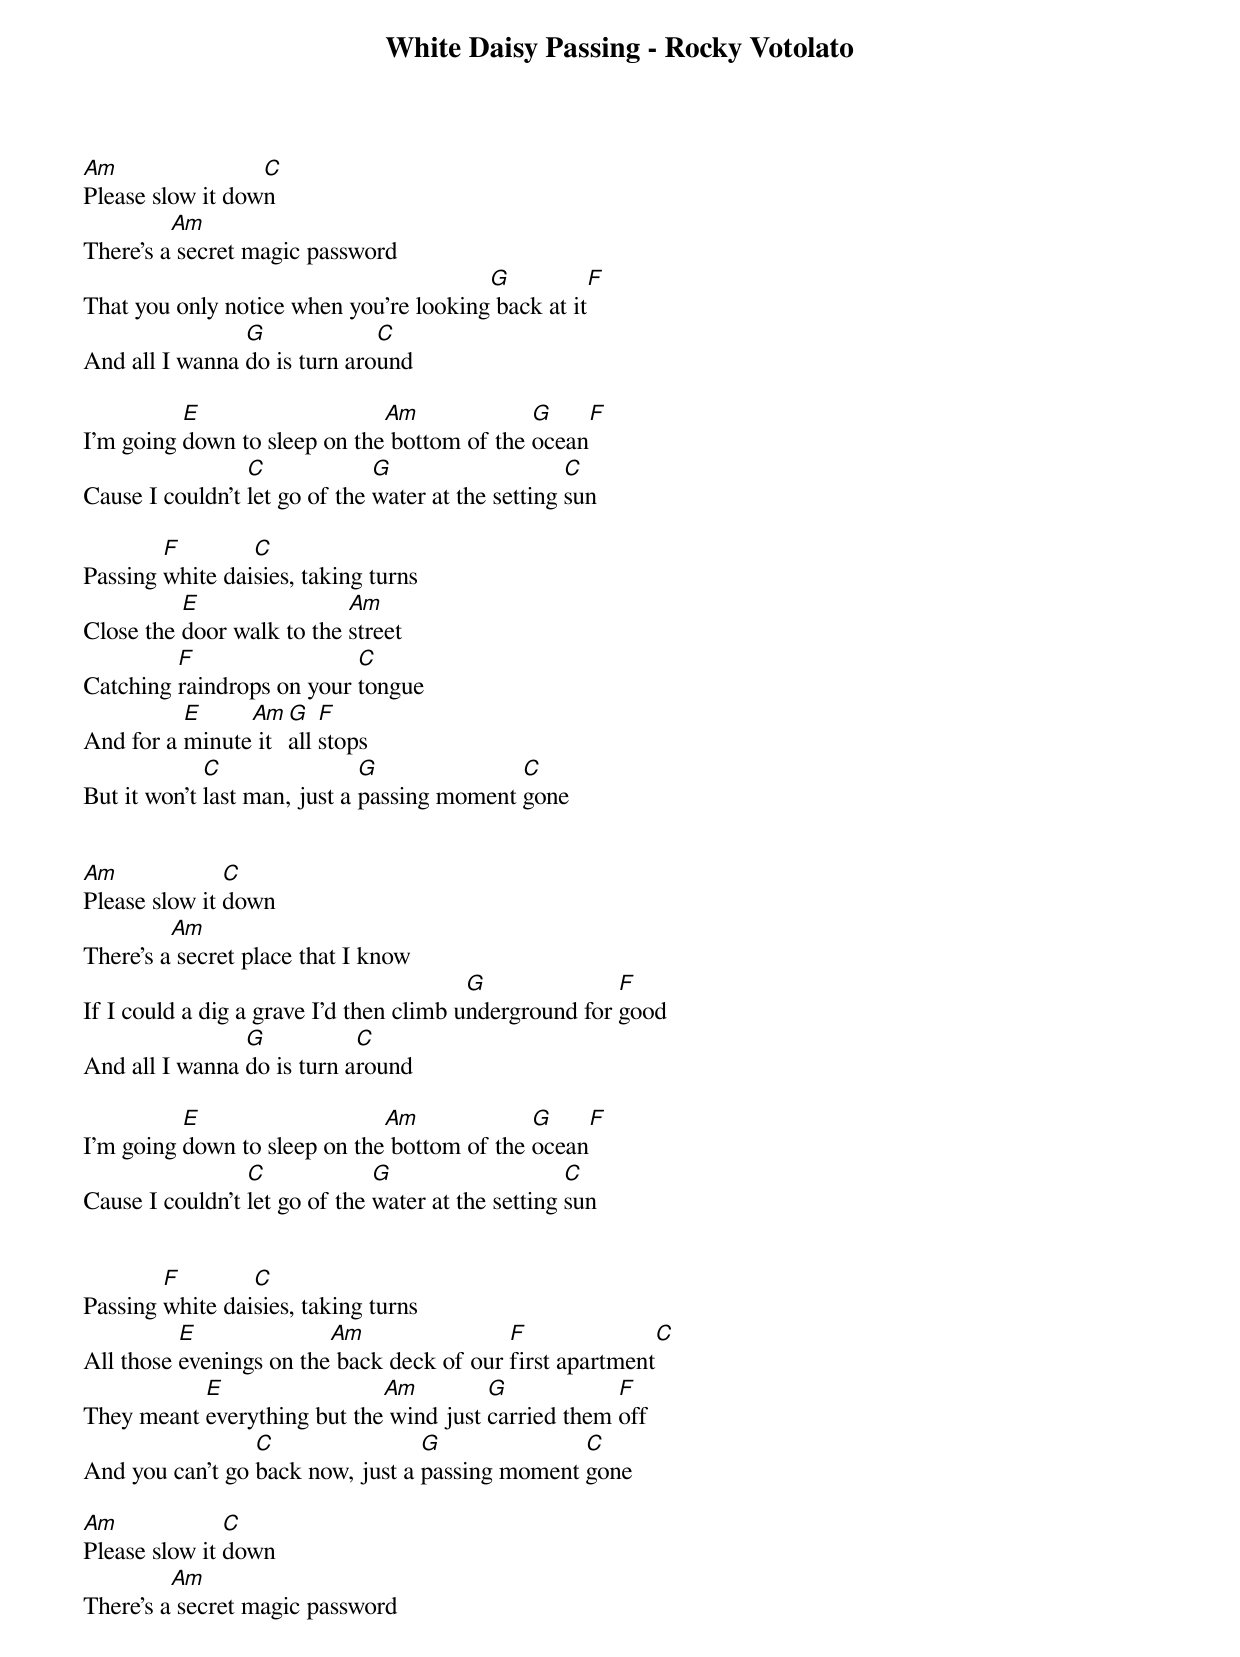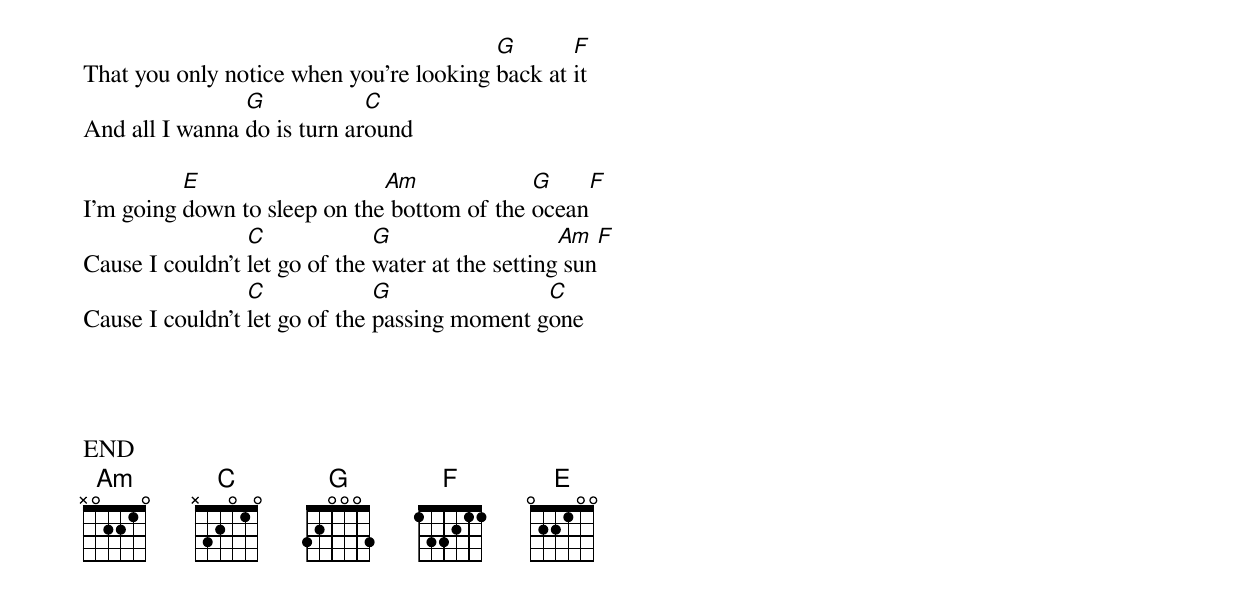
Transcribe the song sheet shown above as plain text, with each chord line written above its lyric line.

White Daisy Passing - Rocky Votolato


Am                C
Please slow it down
         Am
There’s a secret magic password
                                        G          F
That you only notice when you’re looking back at it
                G             C
And all I wanna do is turn around

          E                   Am             G      F
I'm going down to sleep on the bottom of the ocean
                 C             G                    C
Cause I couldn’t let go of the water at the setting sun

        F        C
Passing white daisies, taking turns
          E                Am
Close the door walk to the street
         F                 C
Catching raindrops on your tongue
          E     Am  G   F
And for a minute it all stops
             C                G              C
But it won’t last man, just a passing moment gone


Am             C
Please slow it down
         Am
There’s a secret place that I know
                                         G              F
If I could a dig a grave I’d then climb underground for good
                G           C
And all I wanna do is turn around

          E                   Am             G     F
I'm going down to sleep on the bottom of the ocean
                 C             G                    C
Cause I couldn’t let go of the water at the setting sun


        F        C
Passing white daisies, taking turns
          E              Am                F              C
All those evenings on the back deck of our first apartment
           E                 Am         G            F
They meant everything but the wind just carried them off
                 C                G              C
And you can’t go back now, just a passing moment gone

Am             C
Please slow it down
         Am
There’s a secret magic password
                                         G       F
That you only notice when you’re looking back at it
                G            C
And all I wanna do is turn around

          E                   Am             G     F
I'm going down to sleep on the bottom of the ocean
                 C             G                   Am  F
Cause I couldn’t let go of the water at the setting sun
                 C             G               C
Cause I couldn’t let go of the passing moment gone




END
